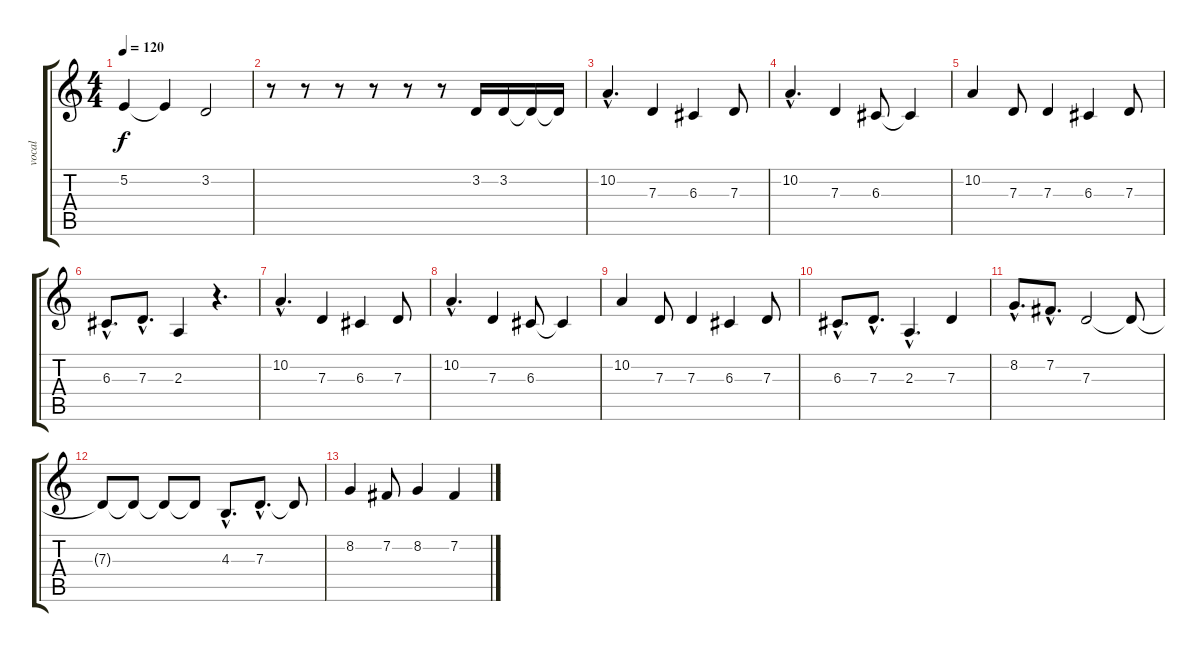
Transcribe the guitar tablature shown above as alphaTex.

\track ("vocal" "vocal") {instrument lead8bassandlead}
\staff {score tabs}
\tuning (E4 B3 G3 D3 A2 E2) {hide}
\ts (4 4)
\tempo 120
\clef g2
\ks c
5.2.4{dy f} 5.2{t}.4 3.2.2 |
r.8 r.8 r.8 r.8 r.8 r.8 3.2.16 3.2.16 3.2{t}.16 3.2{t}.16 |
10.2{hac}.4{d} 7.3.4 6.3.4 7.3.8 |
10.2{hac}.4{d} 7.3.4 6.3.8 6.3{t}.4 |
10.2.4 7.3.8 7.3.4 6.3.4 7.3.8 |
6.3{hac}.8{d} 7.3{hac}.8{d} 2.3.4 r.4{d} |
10.2{hac}.4{d} 7.3.4 6.3.4 7.3.8 |
10.2{hac}.4{d} 7.3.4 6.3.8 6.3{t}.4 |
10.2.4 7.3.8 7.3.4 6.3.4 7.3.8 |
6.3{hac}.8{d} 7.3{hac}.8{d} 2.3{hac}.4{d} 7.3.4 |
8.2{hac}.8{d} 7.2{hac}.8{d} 7.3.2 7.3{t}.8 |
7.3{t}.8 7.3{t}.8 7.3{t}.8 7.3{t}.8 4.3{hac}.8{d} 7.3{hac}.8{d} 7.3{t}.8 |
8.2.4 7.2.8 8.2.4 7.2.4
